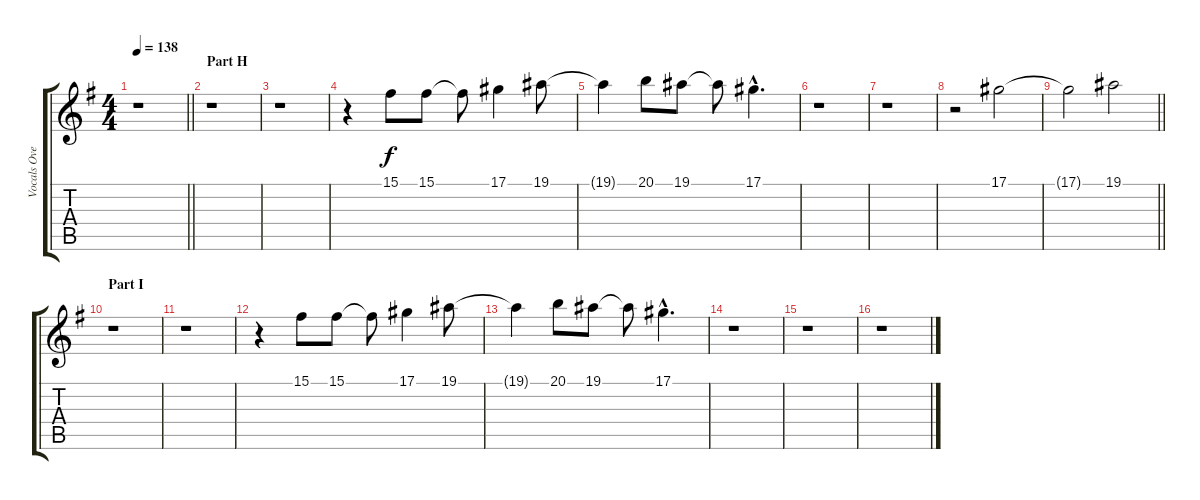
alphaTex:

\track ("Vocals Overdub" "Vocals Ove") {instrument trumpet}
\staff {score tabs}
\tuning (Eb4 Bb3 Gb3 Db3 Ab2 Eb2) {hide}
\ts (4 4)
\tempo 138
\clef g2
\barLineRight lightlight
\ks g
r.1{dy f} |
\section ("" "Part H")
r.1 |
r.1 |
r.4 15.1.8 15.1.8 15.1{t}.8 17.1.4 19.1.8 |
19.1{t}.4 20.1.8 19.1.8 19.1{t}.8 17.1{hac}.4{d} |
r.1 |
r.1 |
r.2 17.1.2 |
\barLineRight lightlight
17.1{t}.2 19.1.2 |
\section ("" "Part I")
r.1 |
r.1 |
r.4 15.1.8 15.1.8 15.1{t}.8 17.1.4 19.1.8 |
19.1{t}.4 20.1.8 19.1.8 19.1{t}.8 17.1{hac}.4{d} |
r.1 |
r.1 |
r.1
